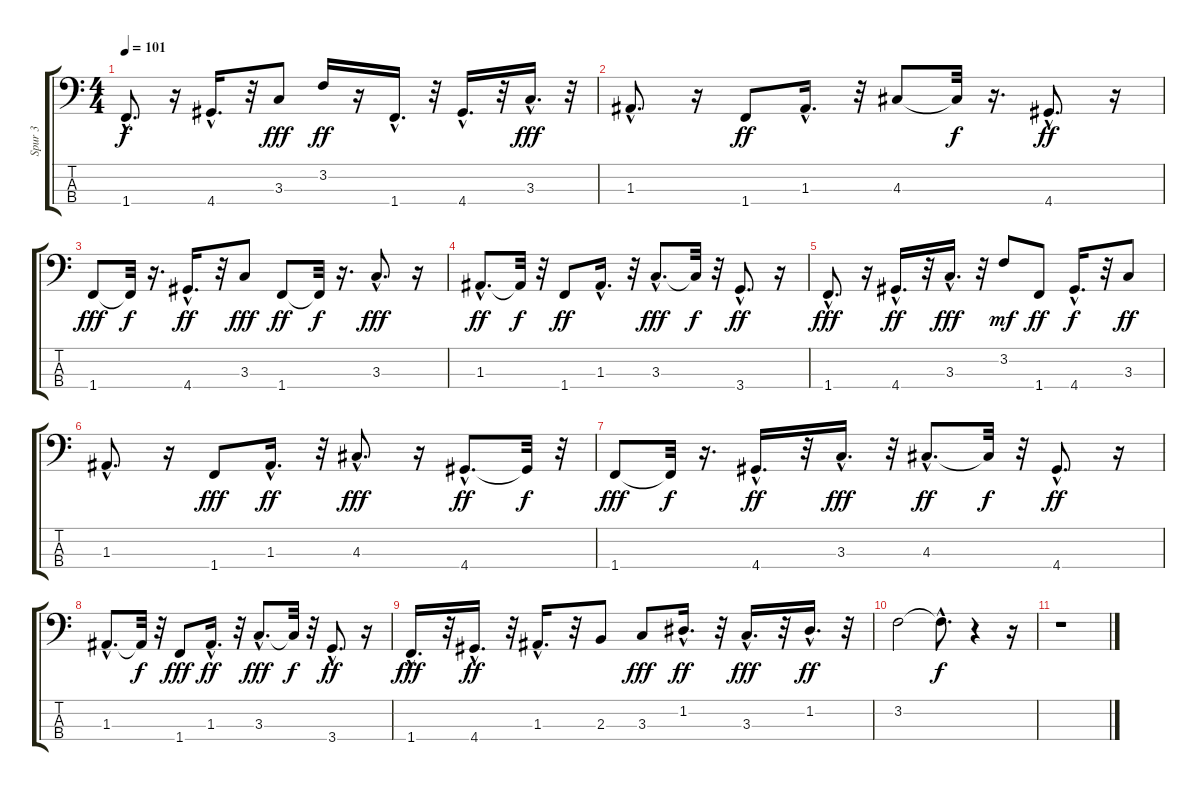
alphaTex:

\track ("Spur 3" "Spur 3") {instrument fretlessbass}
\staff {score tabs}
\tuning (G2 D2 A1 E1) {hide}
\ts (4 4)
\tempo 101
\clef f4
\ks c
1.4{hac}.8{d dy f} r.16 4.4{hac}.16{d} r.32 3.3.8{dy fff} 3.2.16{dy ff} r.16 1.4{hac}.16{d} r.32 4.4{hac}.16{d} r.32 3.3{hac}.16{d dy fff} r.32 |
1.3{hac}.8{d} r.16 1.4.8{dy ff} 1.3{hac}.16{d} r.32 4.3.8 4.3{t}.32{dy f} r.16{d} 4.4{hac}.8{d dy ff} r.16 |
1.4.8{dy fff} 1.4{t}.32{dy f} r.16{d} 4.4{hac}.16{d dy ff} r.32 3.3.8{dy fff} 1.4.8{dy ff} 1.4{t}.32{dy f} r.16{d} 3.3{hac}.8{d dy fff} r.16 |
1.3{hac}.8{d dy ff} 1.3{t}.32{dy f} r.32 1.4.8{dy ff} 1.3{hac}.16{d} r.32 3.3{hac}.8{d dy fff} 3.3{t}.32{dy f} r.32 3.4{hac}.8{d dy ff} r.16 |
1.4{hac}.8{d dy fff} r.16 4.4{hac}.16{d dy ff} r.32 3.3{hac}.16{d dy fff} r.32 3.2.8{dy mf} 1.4.8{dy ff} 4.4{hac}.16{d dy f} r.32 3.3.8{dy ff} |
1.3{hac}.8{d} r.16 1.4.8{dy fff} 1.3{hac}.16{d dy ff} r.32 4.3{hac}.8{d dy fff} r.16 4.4{hac}.8{d dy ff} 4.4{t}.32{dy f} r.32 |
1.4.8{dy fff} 1.4{t}.32{dy f} r.16{d} 4.4{hac}.16{d dy ff} r.32 3.3{hac}.16{d dy fff} r.32 4.3{hac}.8{d dy ff} 4.3{t}.32{dy f} r.32 4.4{hac}.8{d dy ff} r.16 |
1.3{hac}.8{d} 1.3{t}.32{dy f} r.32 1.4.8{dy fff} 1.3{hac}.16{d dy ff} r.32 3.3{hac}.8{d dy fff} 3.3{t}.32{dy f} r.32 3.4{hac}.8{d dy ff} r.16 |
1.4{hac}.16{d dy fff} r.32 4.4{hac}.16{d dy ff} r.32 1.3{hac}.16{d} r.32 2.3.8 3.3.8{dy fff} 1.2{hac}.16{d dy ff} r.32 3.3{hac}.16{d dy fff} r.32 1.2{hac}.16{d dy ff} r.32 |
3.2.2 3.2{hac t}.8{d dy f} r.4 r.16 |
r.1
